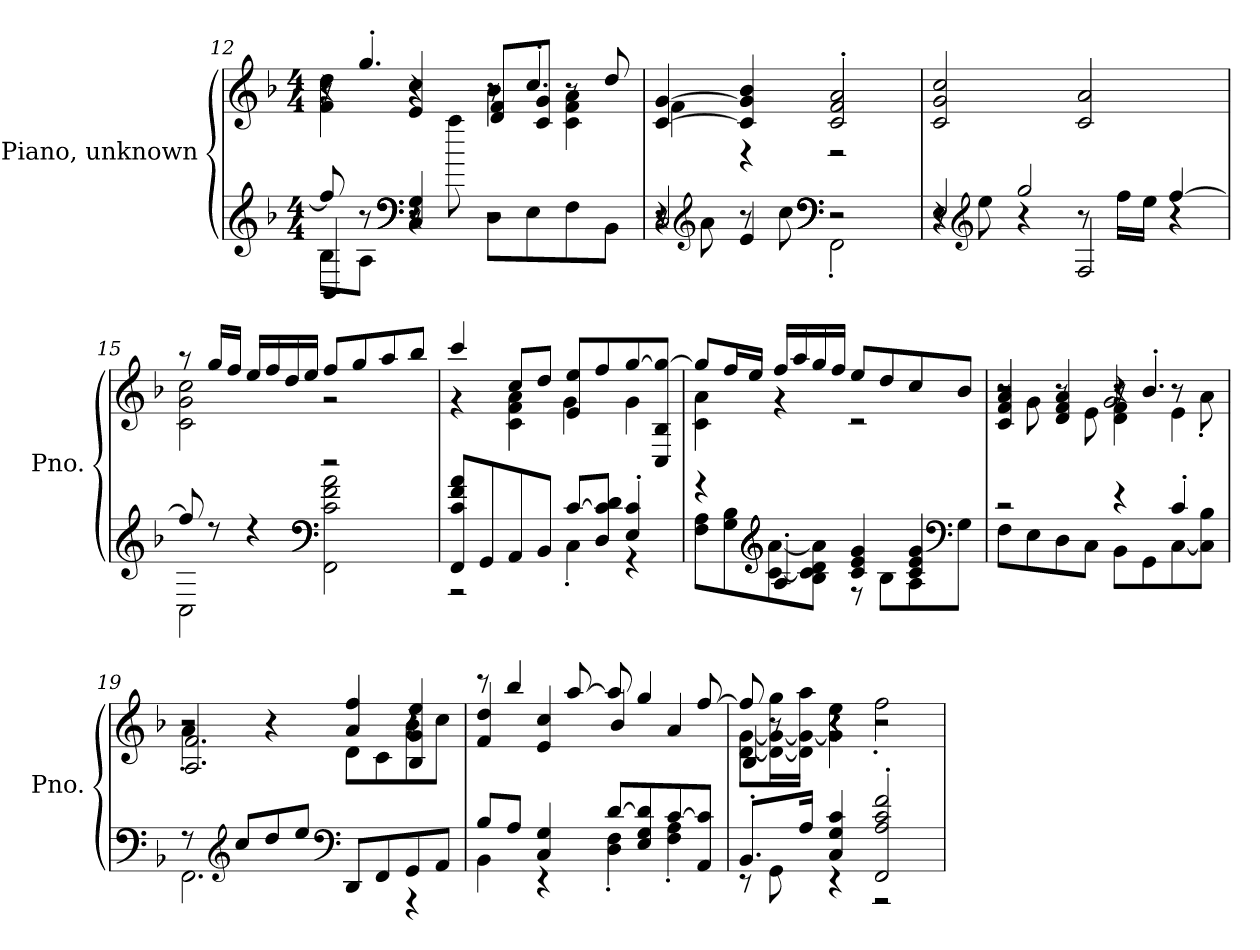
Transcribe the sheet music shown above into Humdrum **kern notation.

**kern	**kern
*part1	*part1
*staff2	*staff1
*I"Piano, unknown	*
*I'Pno.	*
*clefG2	*clefG2
*k[b-]	*k[b-]
*M4/4	*M4/4
=12	=12
*^	*^
*	*^	*	*^
8ff/]	8B-\L	4BB-/	8r	4f\ 4dd\	4r
8r	8A\J	.	4.gg'/	.	.
*clefF4	*	*	*	*	*
4r	8r	4C/ 4G/	.	4r	4e/ 4cc/
.	8aa\	.	.	.	.
2r	8D\L	2r	8r	4b-\	8d/ 8f/L
.	8E\	.	4.cc'/	.	8c/ 8g/J
.	8F\	.	.	4c\ 4f\ 4a\	8r
.	8BB-\J	.	.	.	8dd/
*	*	*	*	*v	*v
=13	=13	=13	=13	=13
4r	8r	2C/	[4c/ [4g/	4f\
*clefG2	*	*	*	*
.	8a\	.	.	.
4e/	8r	.	4c/] 4g/] 4b-/	4r
.	8cc\	.	.	.
*clefF4	*	*	*	*
2r	2FF'\	2r	2c/' 2f/' 2a/'	2r
*	*	*	*v	*v
=14	=14	=14	=14
4r	8r	2E/	2c/ 2g/ 2cc/
*clefG2	*	*	*
.	8ee\	.	.
2gg/	4r	.	.
.	8r	2F/	2c/ 2a/
.	16ff\LL	.	.
.	16ee\JJ	.	.
[4ff/	4r	.	.
*	*v	*v	*
!!LO:LB:g=z
=15	=15	=15
*	*	*^
8ff/]	2C\	8r	2c\ 2g\ 2cc\
8r	.	16gg/LL	.
.	.	16ff/JJ	.
4r	.	16ee/LL	.
.	.	16ff/	.
.	.	16dd/	.
.	.	16ee/JJ	.
*clefF4	*	*	*
2r	2FF\ 2c\ 2f\ 2a\	8ff/L	2r
.	.	8gg/	.
.	.	8aa/	.
.	.	8bb-/J	.
=16	=16	=16	=16
8FF/ 8c/ 8f/ 8a/L	2r	4ccc/	4r
8GG/	.	.	.
8AA/	.	8cc/L	4c\ 4f\ 4a\
8BB-/J	.	8dd/J	.
[8c/L	4C'\	8e/ 8ee/L	4g\
8D/ 8c/] 8d/J	.	8ff/	.
4E/' 4c/'	4r	[8gg/	4g\
.	.	8C/ 8B-/ 8gg/_J	.
=17	=17	=17	=17
4r	8F\ 8A\L	8gg/L]	4c\ 4a\
.	8G\ 8B-\	16ff/L	.
.	.	16ee/JJ	.
*clefG2	*	*	*
4A'/	[8c\ [8a\	16ff/LL	4r
.	.	16aa/	.
.	8B-\ 8c\] 8d\ 8a\]J	16gg/	.
.	.	16ff/JJ	.
4c/ 4e/ 4g/	8r	8ee/L	2r
.	8B-\L	8dd/	.
4c/ 4e/ 4g/	8A\	8cc/	.
*clefF4	*	*	*
.	8G\J	8b-/J	.
!!LO:LB:g=z
=18	=18	=18	=18
*	*	*^	*^
2r	8F\L	2r	8r	4c/ 4f/ 4a/	2r
.	8E\	.	8g\	.	.
.	8D\	.	8r	4d/ 4f/ 4a/	.
.	8C\J	.	8e\	.	.
4r	8BB-\L	8r	4d\ 4f\	2g/	4r
.	8GG\	4.b-'/	.	.	.
4c'/	[8C\	.	8r	.	4e\
.	8C\] 8B-\J	.	8a'\	.	.
*	*	*	*	*v	*v
=19	=19	=19	=19	=19
8r	2.FF\	2r	4a'\	2.A/ 2.f/
*clefG2	*	*	*	*
8cc/L	.	.	.	.
8dd/	.	.	4r	.
8ee/J	.	.	.	.
*clefF4	*	*	*	*
8DD/L	.	4a/ 4ff/	8d\L	.
8FF/	.	.	8c\	.
8GG/	4r	4r	8b-\	4B-/ 4g/ 4ee/
8AA/J	.	.	8cc\J	.
*	*	*	*v	*v
=20	=20	=20	=20
8B-/L	4BB-\	8r	4f/ 4dd/
8A/J	.	4bb-/	.
4C/ 4G/	4r	.	4e/ 4cc/
.	.	[8aa/	.
[8d/L	4D\' 4F\'	8aa/]	4b-/
8E/ 8G/ 8d/]	.	4gg/	.
[8c/	4F\' 4A\'	.	4a/
8AA/ 8c/]J	.	[8ff/	.
=21	=21	=21	=21
*	*	*	*^
8.BB-'/L	8r	8ff/]	[8d\ [8g\L	4B-/
.	8GG\	8r	16d\_ 16g\_ 16gg\L	.
16A/Jk	.	.	16d\] 16g\_ 16aa\JJ	.
4C/ 4G/ 4c/	4r	4r	4g\] 4ee\	4r
2FF/' 2A/' 2c/' 2f/'	2r	2r	2ff'\	2r
*v	*v	*	*	*
*	*v	*v	*v
=	=
*-	*-
